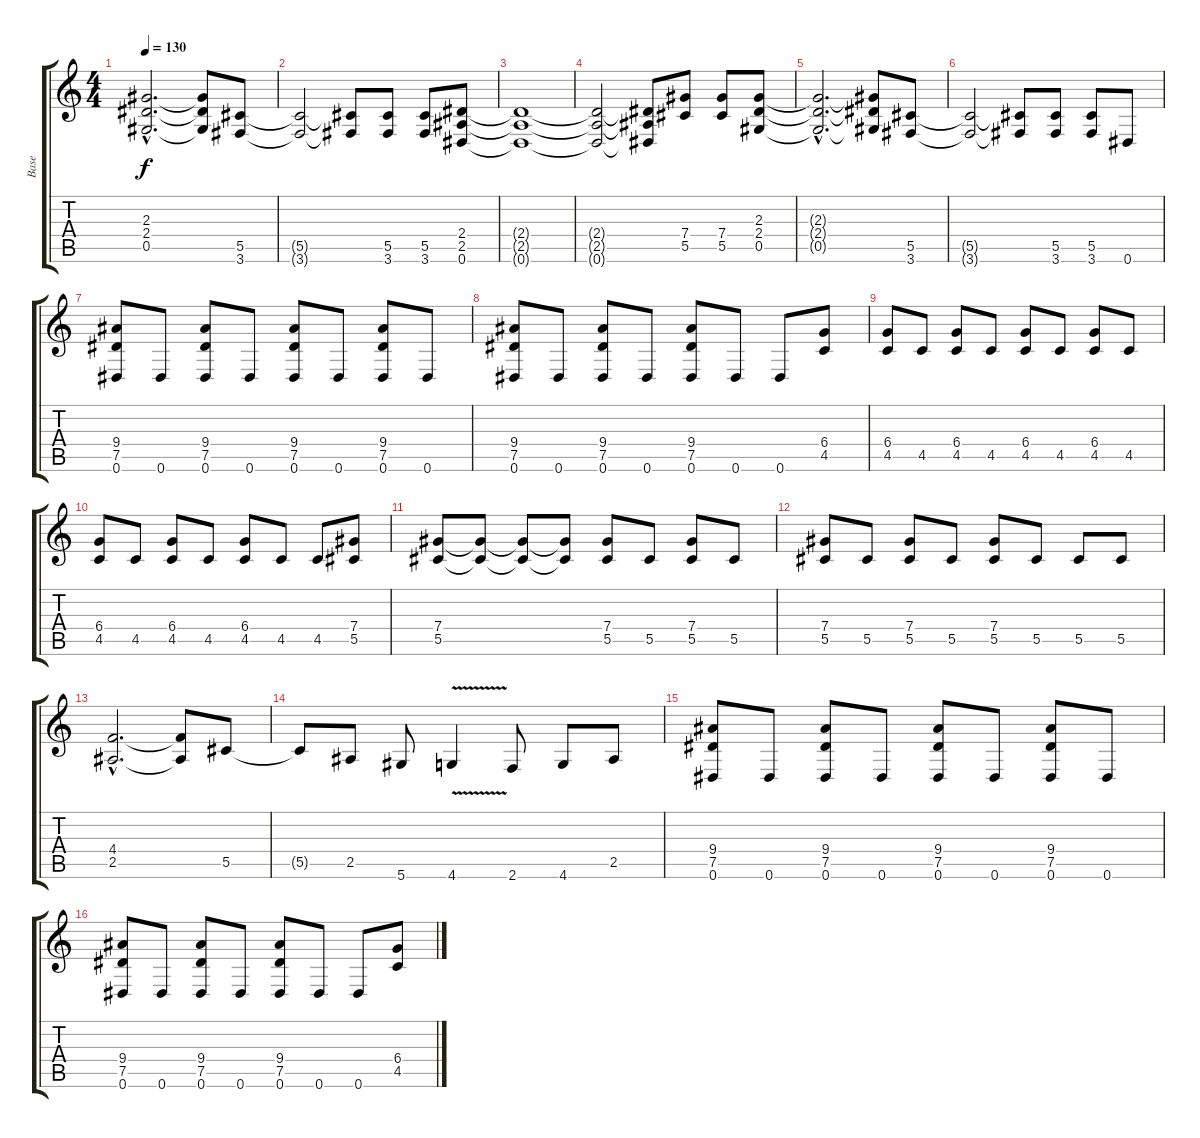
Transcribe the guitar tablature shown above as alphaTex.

\track ("Base" "Base") {instrument distortionguitar}
\staff {score tabs}
\tuning (Eb4 Bb3 Gb3 Db3 Ab2 Eb2) {hide}
\ts (4 4)
\tempo 130
\clef g2
\ks c
(2.3{hac t} 2.4{hac t} 0.5{hac t}).2{d dy f} (2.3{t} 2.4{t} 0.5{t}).8 (5.5 3.6).8 |
(5.5{t} 3.6{t}).2 (5.5{t} 3.6{t}).8 (5.5 3.6).8 (5.5 3.6).8 (2.4 2.5 0.6).8 |
(2.4{t} 2.5{t} 0.6{t}).1 |
(2.4{t} 2.5{t} 0.6{t}).2 (2.4{t} 2.5{t} 0.6{t}).8 (7.4 5.5).8 (7.4 5.5).8 (2.3 2.4 0.5).8 |
(2.3{hac t} 2.4{hac t} 0.5{hac t}).2{d} (2.3{t} 2.4{t} 0.5{t}).8 (5.5 3.6).8 |
(5.5{t} 3.6{t}).2 (5.5{t} 3.6{t}).8 (5.5 3.6).8 (5.5 3.6).8 0.6.8 |
(9.4 7.5 0.6).8 0.6.8 (9.4 7.5 0.6).8 0.6.8 (9.4 7.5 0.6).8 0.6.8 (9.4 7.5 0.6).8 0.6.8 |
(9.4 7.5 0.6).8 0.6.8 (9.4 7.5 0.6).8 0.6.8 (9.4 7.5 0.6).8 0.6.8 0.6.8 (6.4 4.5).8 |
(6.4 4.5).8 4.5.8 (6.4 4.5).8 4.5.8 (6.4 4.5).8 4.5.8 (6.4 4.5).8 4.5.8 |
(6.4 4.5).8 4.5.8 (6.4 4.5).8 4.5.8 (6.4 4.5).8 4.5.8 4.5.8 (7.4 5.5).8 |
(7.4 5.5).8 (7.4{t} 5.5{t}).8 (7.4{t} 5.5{t}).8 (7.4{t} 5.5{t}).8 (7.4 5.5).8 5.5.8 (7.4 5.5).8 5.5.8 |
(7.4 5.5).8 5.5.8 (7.4 5.5).8 5.5.8 (7.4 5.5).8 5.5.8 5.5.8 5.5.8 |
(4.4{hac} 2.5{hac}).2{d} (4.4{t} 2.5{t}).8 5.5.8 |
5.5{t}.8 2.5.8 5.6.8 4.6{v}.4 2.6.8 4.6.8 2.5.8 |
(9.4 7.5 0.6).8 0.6.8 (9.4 7.5 0.6).8 0.6.8 (9.4 7.5 0.6).8 0.6.8 (9.4 7.5 0.6).8 0.6.8 |
(9.4 7.5 0.6).8 0.6.8 (9.4 7.5 0.6).8 0.6.8 (9.4 7.5 0.6).8 0.6.8 0.6.8 (6.4 4.5).8
